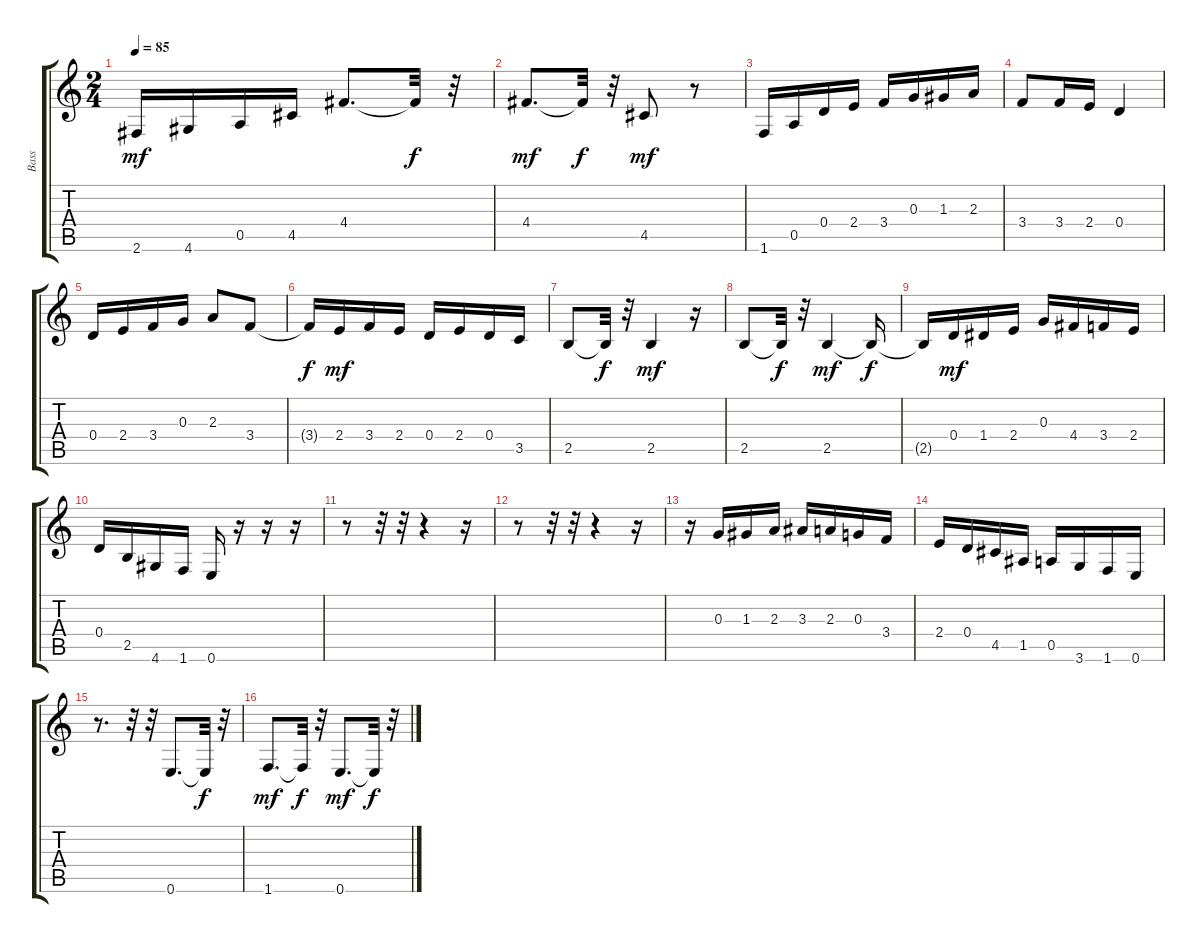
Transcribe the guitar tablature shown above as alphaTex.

\track ("Bass" "Bass") {instrument acousticbass}
\staff {score tabs}
\tuning (E4 B3 G3 D3 A2 E2) {hide}
\ts (2 4)
\tempo 85
\clef g2
\ks c
2.6.16{dy mf} 4.6.16 0.5.16 4.5.16 4.4.8{d} 4.4{t}.32{dy f} r.32 |
4.4.8{d dy mf} 4.4{t}.32{dy f} r.32 4.5.8{dy mf} r.8 |
1.6.16 0.5.16 0.4.16 2.4.16 3.4.16 0.3.16 1.3.16 2.3.16 |
3.4.8 3.4.16 2.4.16 0.4.4 |
0.4.16 2.4.16 3.4.16 0.3.16 2.3.8 3.4.8 |
3.4{t}.16{dy f} 2.4.16{dy mf} 3.4.16 2.4.16 0.4.16 2.4.16 0.4.16 3.5.16 |
2.5.8 2.5{t}.32{dy f} r.32 2.5.4{dy mf} r.16 |
2.5.8 2.5{t}.32{dy f} r.32 2.5.4{dy mf} 2.5{t}.16{dy f} |
2.5{t}.16 0.4.16{dy mf} 1.4.16 2.4.16 0.3.16 4.4.16 3.4.16 2.4.16 |
0.4.16 2.5.16 4.6.16 1.6.16 0.6.16 r.16 r.16 r.16 |
r.8 r.32 r.32 r.4 r.16 |
r.8 r.32 r.32 r.4 r.16 |
r.16 0.3.16 1.3.16 2.3.16 3.3.16 2.3.16 0.3.16 3.4.16 |
2.4.16 0.4.16 4.5.16 1.5.16 0.5.16 3.6.16 1.6.16 0.6.16 |
r.8{d} r.32 r.32 0.6.8{d} 0.6{t}.32{dy f} r.32 |
1.6.8{d dy mf} 1.6{t}.32{dy f} r.32 0.6.8{d dy mf} 0.6{t}.32{dy f} r.32
